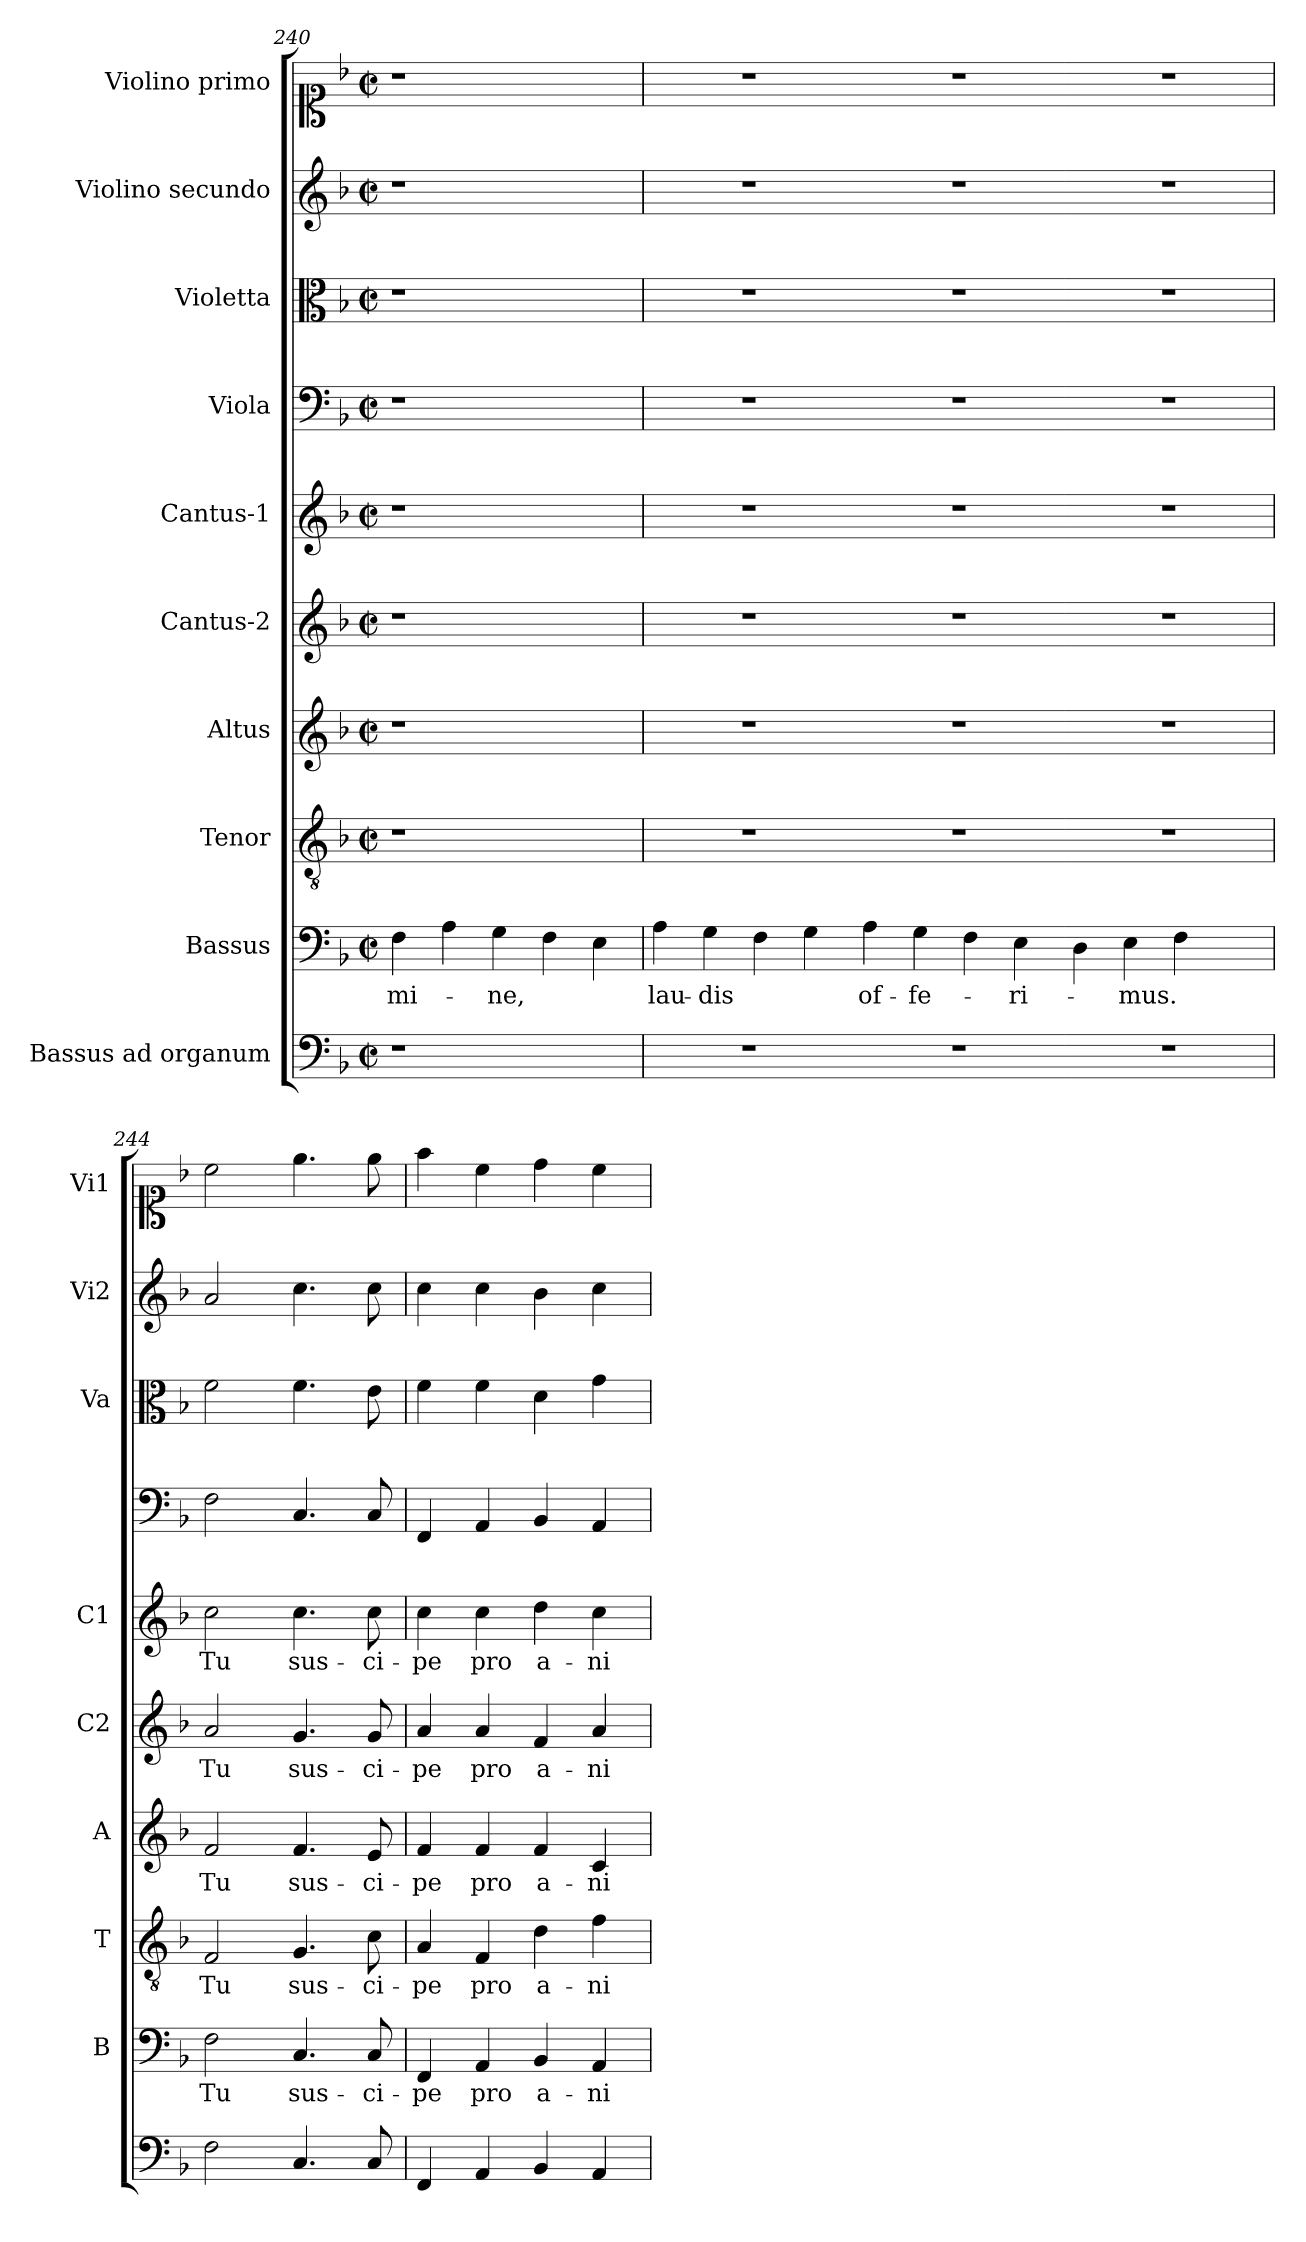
**kern	**kern	**text	**kern	**text	**kern	**text	**kern	**text	**kern	**text	**kern	**kern	**kern	**kern
*part10	*part9	*part9	*part8	*part8	*part7	*part7	*part6	*part6	*part5	*part5	*part4	*part3	*part2	*part1
*staff10	*staff9	*staff9	*staff8	*staff8	*staff7	*staff7	*staff6	*staff6	*staff5	*staff5	*staff4	*staff3	*staff2	*staff1
*I"Bassus ad  organum	*I"Bassus	*	*I"Tenor	*	*I"Altus	*	*I"Cantus-2	*	*I"Cantus-1	*	*I"Viola	*I"Violetta	*I"Violino secundo	*I"Violino primo
*	*I'B	*	*I'T	*	*I'A	*	*I'C2	*	*I'C1	*	*	*I'Va	*I'Vi2	*I'Vi1
*clefF4	*clefF4	*	*clefGv2	*	*clefG2	*	*clefG2	*	*clefG2	*	*clefF4	*clefC3	*clefG2	*clefC1
*k[b-]	*k[b-]	*	*k[b-]	*	*k[b-]	*	*k[b-]	*	*k[b-]	*	*k[b-]	*k[b-]	*k[b-]	*k[b-]
*F:	*F:	*	*F:	*	*F:	*	*F:	*	*F:	*	*F:	*F:	*F:	*F:
*M2/2	*M2/2	*	*M2/2	*	*M2/2	*	*M2/2	*	*M2/2	*	*M2/2	*M2/2	*M2/2	*M2/2
*met(c|)	*met(c|)	*	*met(c|)	*	*met(c|)	*	*met(c|)	*	*met(c|)	*	*met(c|)	*met(c|)	*met(c|)	*met(c|)
=240	=240	=240	=240	=240	=240	=240	=240	=240	=240	=240	=240	=240	=240	=240
!	!LO:N:head=solid	!LO:LY:b	!	!	!	!	!	!	!	!	!	!	!	!
1r	4F\	-mi-	1r	.	1r	.	1r	.	1r	.	1r	1r	1r	1r
!	!LO:N:head=solid	!	!	!	!	!	!	!	!	!	!	!	!	!
.	4A\	.	.	.	.	.	.	.	.	.	.	.	.	.
!	!LO:N:head=solid	!LO:LY:b	!	!	!	!	!	!	!	!	!	!	!	!
.	4G\	-ne,	.	.	.	.	.	.	.	.	.	.	.	.
!	!LO:N:head=solid	!	!	!	!	!	!	!	!	!	!	!	!	!
.	4F\	.	.	.	.	.	.	.	.	.	.	.	.	.
!	!LO:N:head=solid	!	!	!	!	!	!	!	!	!	!	!	!	!
4ryy	4E\	.	4ryy	.	4ryy	.	4ryy	.	4ryy	.	4ryy	4ryy	4ryy	4ryy
=241`	=241`	=241`	=241`	=241`	=241`	=241`	=241`	=241`	=241`	=241`	=241`	=241`	=241`	=241`
!	!LO:N:head=solid	!LO:LY:b	!	!	!	!	!	!	!	!	!	!	!	!
1r	4A\	lau-	1r	.	1r	.	1r	.	1r	.	1r	1r	1r	1r
!	!LO:N:head=solid	!LO:LY:b	!	!	!	!	!	!	!	!	!	!	!	!
.	4G\	-dis	.	.	.	.	.	.	.	.	.	.	.	.
!	!LO:N:head=solid	!	!	!	!	!	!	!	!	!	!	!	!	!
.	4F\	.	.	.	.	.	.	.	.	.	.	.	.	.
!	!LO:N:head=solid	!	!	!	!	!	!	!	!	!	!	!	!	!
.	4G\	.	.	.	.	.	.	.	.	.	.	.	.	.
=242-	=242-	=242-	=242-	=242-	=242-	=242-	=242-	=242-	=242-	=242-	=242-	=242-	=242-	=242-
!	!LO:N:head=solid	!LO:LY:b	!	!	!	!	!	!	!	!	!	!	!	!
1r	4A\	of-	1r	.	1r	.	1r	.	1r	.	1r	1r	1r	1r
!	!LO:N:head=solid	!LO:LY:b	!	!	!	!	!	!	!	!	!	!	!	!
.	4G\	-fe-	.	.	.	.	.	.	.	.	.	.	.	.
!	!LO:N:head=solid	!	!	!	!	!	!	!	!	!	!	!	!	!
.	4F\	.	.	.	.	.	.	.	.	.	.	.	.	.
!	!LO:N:head=solid	!LO:LY:b	!	!	!	!	!	!	!	!	!	!	!	!
.	4E\	-ri-	.	.	.	.	.	.	.	.	.	.	.	.
=243-	=243-	=243-	=243-	=243-	=243-	=243-	=243-	=243-	=243-	=243-	=243-	=243-	=243-	=243-
!	!LO:N:head=solid	!	!	!	!	!	!	!	!	!	!	!	!	!
1r	4D\	.	1r	.	1r	.	1r	.	1r	.	1r	1r	1r	1r
!	!LO:N:head=solid	!LO:LY:b	!	!	!	!	!	!	!	!	!	!	!	!
.	4E\	-mus.	.	.	.	.	.	.	.	.	.	.	.	.
!	!LO:N:head=solid	!	!	!	!	!	!	!	!	!	!	!	!	!
.	4F\	.	.	.	.	.	.	.	.	.	.	.	.	.
.	4ryy	.	.	.	.	.	.	.	.	.	.	.	.	.
!!LO:LB:g=z
=244	=244	=244	=244	=244	=244	=244	=244	=244	=244	=244	=244	=244	=244	=244
!	!	!LO:LY:b	!	!LO:LY:b	!	!LO:LY:b	!	!LO:LY:b	!	!LO:LY:b	!	!	!	!
2F\	2F\	Tu	2F/	Tu	2f/	Tu	2a/	Tu	2cc\	Tu	2F\	2f\	2a/	2cc\
!	!	!LO:LY:b	!	!LO:LY:b	!	!LO:LY:b	!	!LO:LY:b	!	!LO:LY:b	!	!	!	!
4.C/	4.C/	sus-	4.G/	sus-	4.f/	sus-	4.g/	sus-	4.cc\	sus-	4.C/	4.f\	4.cc\	4.ee\
!	!	!LO:LY:b	!	!LO:LY:b	!	!LO:LY:b	!	!LO:LY:b	!	!LO:LY:b	!	!	!	!
8C/	8C/	-ci-	8c\	-ci-	8e/	-ci-	8g/	-ci-	8cc\	-ci-	8C/	8e\	8cc\	8ee\
=245	=245	=245	=245	=245	=245	=245	=245	=245	=245	=245	=245	=245	=245	=245
!	!	!LO:LY:b	!	!LO:LY:b	!	!LO:LY:b	!	!LO:LY:b	!	!LO:LY:b	!	!	!	!
4FF/	4FF/	-pe	4A/	-pe	4f/	-pe	4a/	-pe	4cc\	-pe	4FF/	4f\	4cc\	4ff\
!	!	!LO:LY:b	!	!LO:LY:b	!	!LO:LY:b	!	!LO:LY:b	!	!LO:LY:b	!	!	!	!
4AA/	4AA/	pro	4F/	pro	4f/	pro	4a/	pro	4cc\	pro	4AA/	4f\	4cc\	4cc\
!	!	!LO:LY:b	!	!LO:LY:b	!	!LO:LY:b	!	!LO:LY:b	!	!LO:LY:b	!	!	!	!
4BB-/	4BB-/	a-	4d\	a-	4f/	a-	4f/	a-	4dd\	a-	4BB-/	4d\	4b-\	4dd\
!	!	!LO:LY:b	!	!LO:LY:b	!	!LO:LY:b	!	!LO:LY:b	!	!LO:LY:b	!	!	!	!
4AA/	4AA/	-ni-	4f\	-ni-	4c/	-ni-	4a/	-ni-	4cc\	-ni-	4AA/	4g\	4cc\	4cc\
=	=	=	=	=	=	=	=	=	=	=	=	=	=	=
*-	*-	*-	*-	*-	*-	*-	*-	*-	*-	*-	*-	*-	*-	*-
